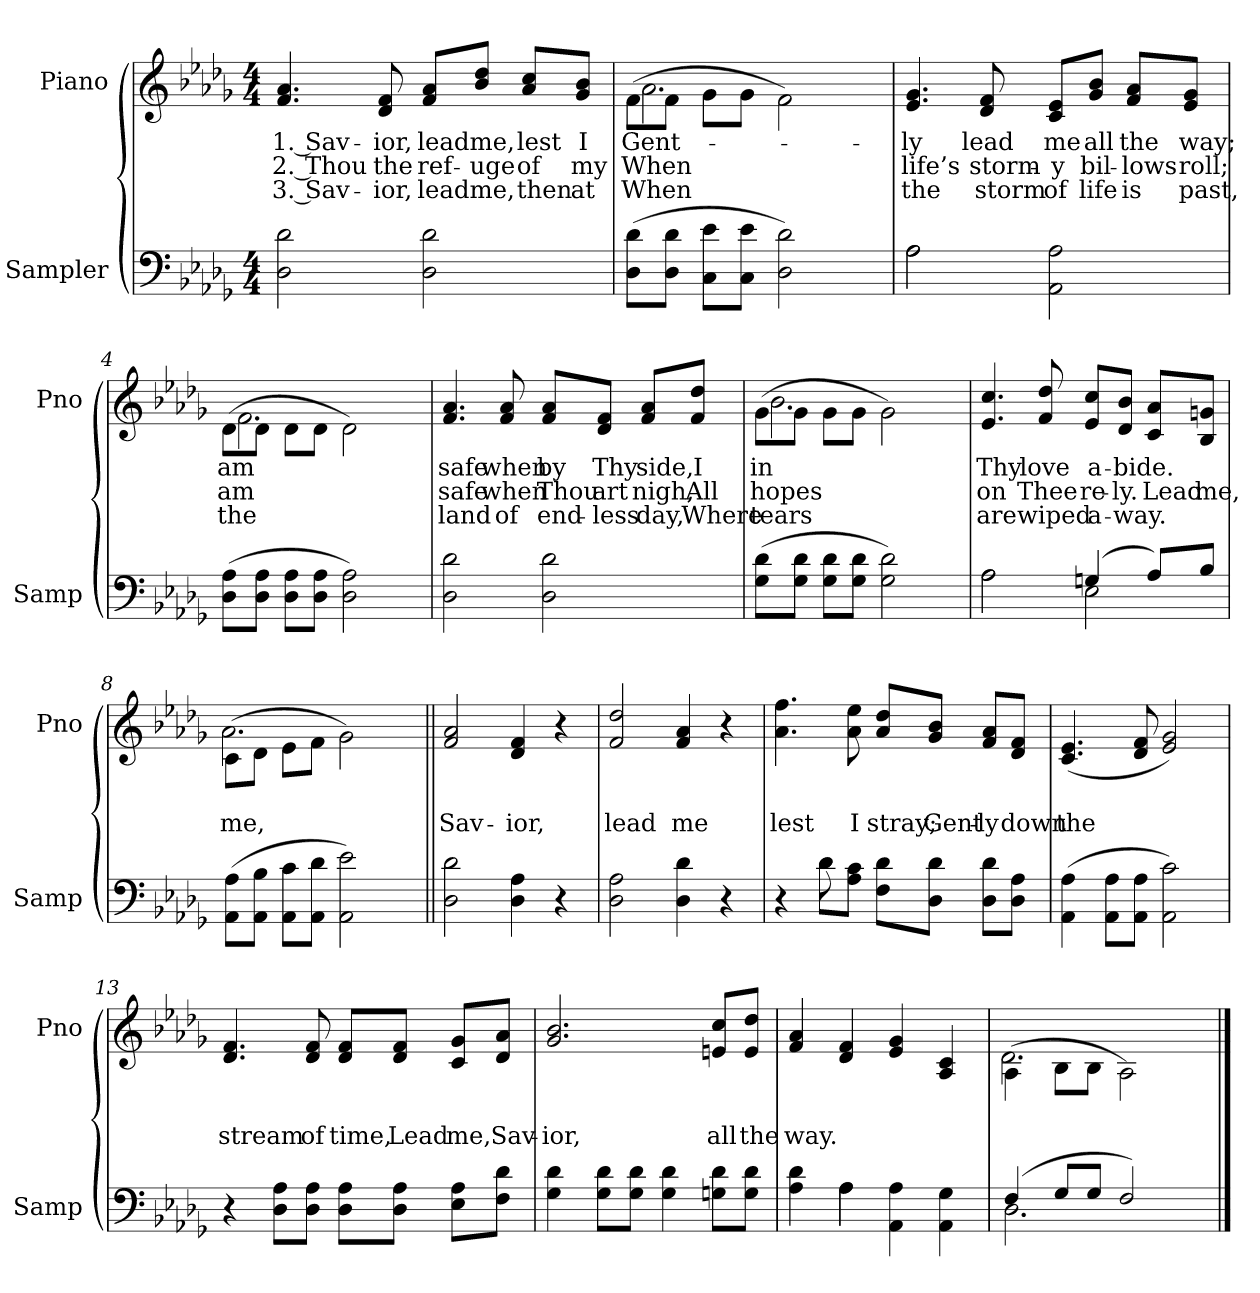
**kern	**kern	**text	**text	**text
*part2	*part1	*part1	*part1	*part1
*staff2	*staff1	*staff1	*staff1	*staff1
*I"Sampler	*I"Piano	*	*	*
*I'Samp	*I'Pno	*	*	*
*clefF4	*clefG2	*	*	*
*k[b-e-a-d-g-]	*k[b-e-a-d-g-]	*	*	*
*D-:	*D-:	*	*	*
*M4/4	*M4/4	*	*	*
=1	=1	=1	=1	=1
2D- 2d-	4.f 4.a-	1. Sav-	2. Thou	3. Sav-
.	8d- 8f	-ior,	the	-ior,
2D- 2d-	8f/ 8a-/L	lead	ref-	lead
.	8b-/ 8dd-/J	me,	-uge	me,
.	8a-/ 8cc/L	lest	of	then
.	8g-/ 8b-/J	I	my	at
=2	=2	=2	=2	=2
*	*^	*	*	*
(8D-\ 8d-\L	(8f\L	2.a-	Gent-	When	When
8D-\ 8d-\J	8f\J	.	.	.	.
8C\ 8e-\L	8g-\L	.	.	.	.
8C\ 8e-\J	8g-\J	.	.	.	.
2D- 2d-)	2f\)	.	.	.	.
.	.	4ryy	.	.	.
*	*v	*v	*	*	*
=3	=3	=3	=3	=3
*^	*	*	*	*
2A-\	2A-	4.e- 4.g-	-ly	life’s	the
.	.	8d- 8f	lead	storm-	storm
2AA- 2A-	2ryy	8c/ 8e-/L	me	-y	of
.	.	8g-/ 8b-/J	all	bil-	life
.	.	8f/ 8a-/L	the	-lows	is
.	.	8e-/ 8g-/J	way;	roll;	past,
*v	*v	*	*	*	*
=4	=4	=4	=4	=4
*	*^	*	*	*
(8D-\ 8A-\L	(8d-\L	2.f	am	am	the
8D-\ 8A-\J	8d-\J	.	.	.	.
8D-\ 8A-\L	8d-\L	.	.	.	.
8D-\ 8A-\J	8d-\J	.	.	.	.
2D- 2A-)	2d-\)	.	.	.	.
.	.	4ryy	.	.	.
*	*v	*v	*	*	*
=5	=5	=5	=5	=5
2D- 2d-	4.f 4.a-	safe	safe	land
.	8f 8a-	when	when	of
2D- 2d-	8f/ 8a-/L	by	Thou	end-
.	8d-/ 8f/J	Thy	art	-less
.	8f/ 8a-/L	side,	nigh,	day,
.	8f/ 8dd-/J	I	All	Where
=6	=6	=6	=6	=6
*	*^	*	*	*
(8G-\ 8d-\L	(8g-\L	2.b-	in	hopes	tears
8G-\ 8d-\J	8g-\J	.	.	.	.
8G-\ 8d-\L	8g-\L	.	.	.	.
8G-\ 8d-\J	8g-\J	.	.	.	.
2G- 2d-)	2g-\)	.	.	.	.
.	.	4ryy	.	.	.
*	*v	*v	*	*	*
=7	=7	=7	=7	=7
*^	*	*	*	*
2A-\	2A-	4.e- 4.cc	Thy	on	are
.	.	8f 8dd-	love	Thee	wiped
(4Gn/	2E-	8e-/ 8cc/L	a-	re-	a-
.	.	8d-/ 8b-/J	-bide.	-ly.	-way.
8A-/L)	.	8c/ 8a-/L	.	Lead	.
8B-/J	.	8B-/ 8gn/J	.	me,	.
*v	*v	*	*	*	*
=8	=8	=8	=8	=8
*	*^	*	*	*
(8AA-\ 8A-\L	(8c\L	2.a-	.	me,	.
8AA-\ 8B-\J	8d-\J	.	.	.	.
8AA-\ 8c\L	8e-\L	.	.	.	.
8AA-\ 8d-\J	8f\J	.	.	.	.
2AA- 2e-)	2g-\)	.	.	.	.
.	.	4ryy	.	.	.
=9||	=9||	=9||	=9||	=9||	=9||
!	!LO:TX:t=Refrain	!	!	!	!
*	*v	*v	*	*	*
2D- 2d-	2f 2a-	.	Sav-	.
4D- 4A-	4d- 4f	.	-ior,	.
4r	4r	.	.	.
=10	=10	=10	=10	=10
2D- 2A-	2f 2dd-	.	lead	.
4D- 4d-	4f 4a-	.	me	.
4r	4r	.	.	.
=11	=11	=11	=11	=11
*^	*	*	*	*
4r	4ryy	4.a- 4.ff	.	lest	.
8d-\L	8d-	.	.	.	.
8A-\ 8c\J	2ryy	8a- 8ee-	.	I	.
8F\ 8d-\L	.	8a-/ 8dd-/L	.	stray;	.
8D-\ 8d-\J	.	8g-/ 8b-/J	.	Gent-	.
8D-\ 8d-\L	.	8f/ 8a-/L	.	-ly	.
8D-\ 8A-\J	8ryy	8d-/ 8f/J	.	down	.
*v	*v	*	*	*	*
=12	=12	=12	=12	=12
(4AA- 4A-	(4.c 4.e-	.	the	.
8AA-\ 8A-\L	.	.	.	.
8AA-\ 8A-\J	8d- 8f	.	.	.
2AA- 2c)	2e- 2g-)	.	.	.
=13	=13	=13	=13	=13
4r	4.d- 4.f	.	stream	.
8D-\ 8A-\L	.	.	.	.
8D-\ 8A-\J	8d- 8f	.	of	.
8D-\ 8A-\L	8d-/ 8f/L	.	time,	.
8D-\ 8A-\J	8d-/ 8f/J	.	Lead	.
8E-\ 8A-\L	8c/ 8g-/L	.	me,	.
8F\ 8d-\J	8d-/ 8a-/J	.	Sav-	.
=14	=14	=14	=14	=14
4G- 4d-	2.g- 2.b-	.	-ior,	.
8G-\ 8d-\L	.	.	.	.
8G-\ 8d-\J	.	.	.	.
4G- 4d-	.	.	.	.
8Gn\ 8d-\L	8en/ 8cc/L	.	all	.
8G\ 8d-\J	8e/ 8dd-/J	.	the	.
=15	=15	=15	=15	=15
*^	*	*	*	*
4A- 4d-	4ryy	4f 4a-	.	way.	.
4A-\	4A-	4d- 4f	.	.	.
4AA- 4A-	2ryy	4e- 4g-	.	.	.
4AA- 4G-	.	4A- 4c	.	.	.
=16	=16	=16	=16	=16	=16
*	*	*^	*	*	*
(4F/	2.D-	(4A-\	2.d-	.	.	.
8G-/L	.	8B-\L	.	.	.	.
8G-/J	.	8B-\J	.	.	.	.
2F/)	.	2A-\)	.	.	.	.
.	4ryy	.	4ryy	.	.	.
*v	*v	*	*	*	*	*
*	*v	*v	*	*	*
==	==	==	==	==
*-	*-	*-	*-	*-
